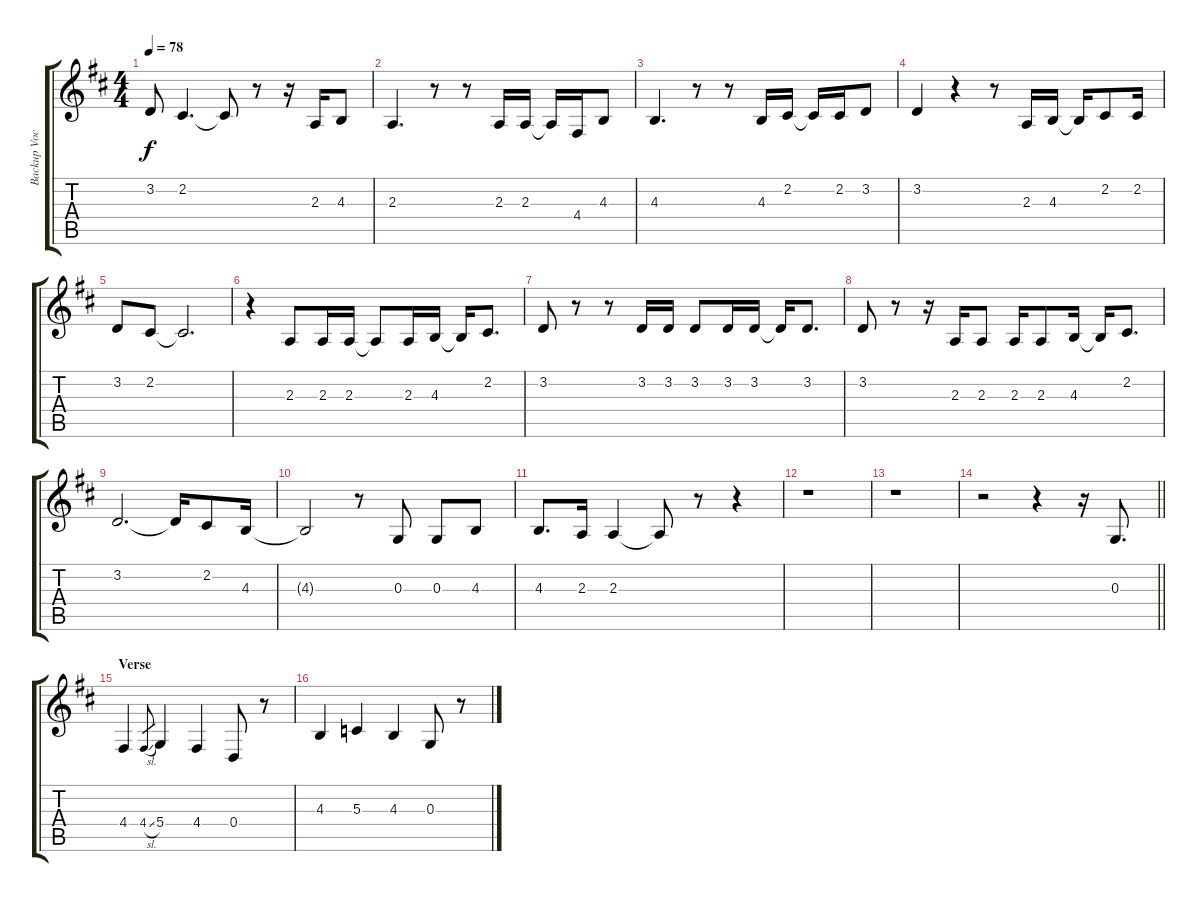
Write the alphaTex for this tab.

\track ("Backup Vocal 1" "Backup Voc") {instrument acousticgrandpiano}
\staff {score tabs}
\tuning (E4 B3 G3 D3 A2 E2) {hide}
\ts (4 4)
\tempo 78
\clef g2
\ks d
3.2.8{dy f} 2.2.4{d} 2.2{t}.8 r.8 r.16 2.3.16 4.3.8 |
2.3.4{d} r.8 r.8 2.3.16 2.3.16 2.3{t}.16 4.4.16 4.3.8 |
4.3.4{d} r.8 r.8 4.3.16 2.2.16 2.2{t}.16 2.2.16 3.2.8 |
3.2.4 r.4 r.8 2.3.16 4.3.16 4.3{t}.16 2.2.8 2.2.16 |
3.2.8 2.2.8 2.2{t}.2{d} |
r.4 2.3.8 2.3.16 2.3.16 2.3{t}.8 2.3.16 4.3.16 4.3{t}.16 2.2.8{d} |
3.2.8 r.8 r.8 3.2.16 3.2.16 3.2.8 3.2.16 3.2.16 3.2{t}.16 3.2.8{d} |
3.2.8 r.8 r.16 2.3.16 2.3.8 2.3.16 2.3.8 4.3.16 4.3{t}.16 2.2.8{d} |
3.2.2{d} 3.2{t}.16 2.2.8 4.3.16 |
4.3{t}.2 r.8 0.3.8 0.3.8 4.3.8 |
4.3.8{d} 2.3.16 2.3.4 2.3{t}.8 r.8 r.4 |
r.1 |
r.1 |
\barLineRight lightlight
r.2 r.4 r.16 0.3.8{d} |
\section ("" "Verse")
4.4.4 4.4{sl}.8{gr} 5.4.4 4.4.4 0.4.8 r.8 |
4.3.4 5.3.4 4.3.4 0.3.8 r.8
